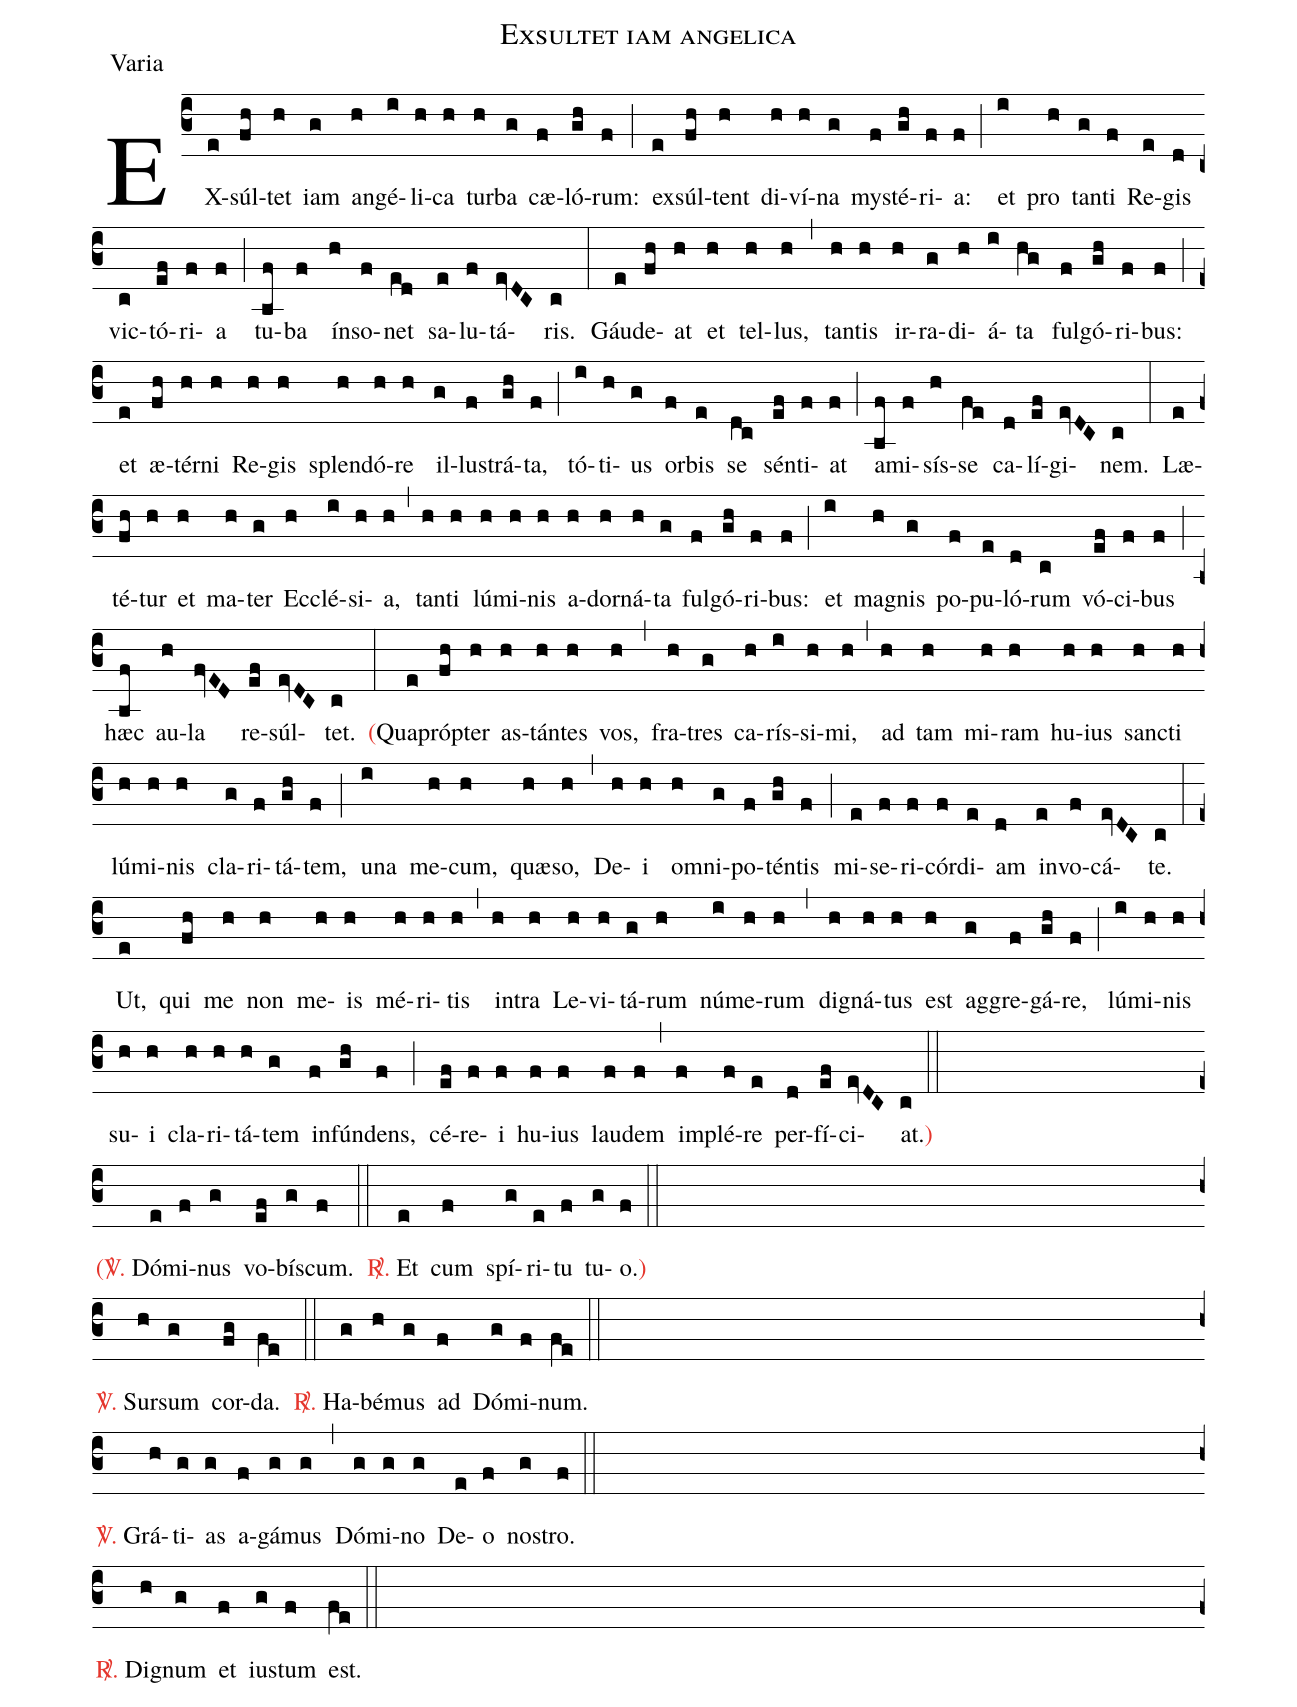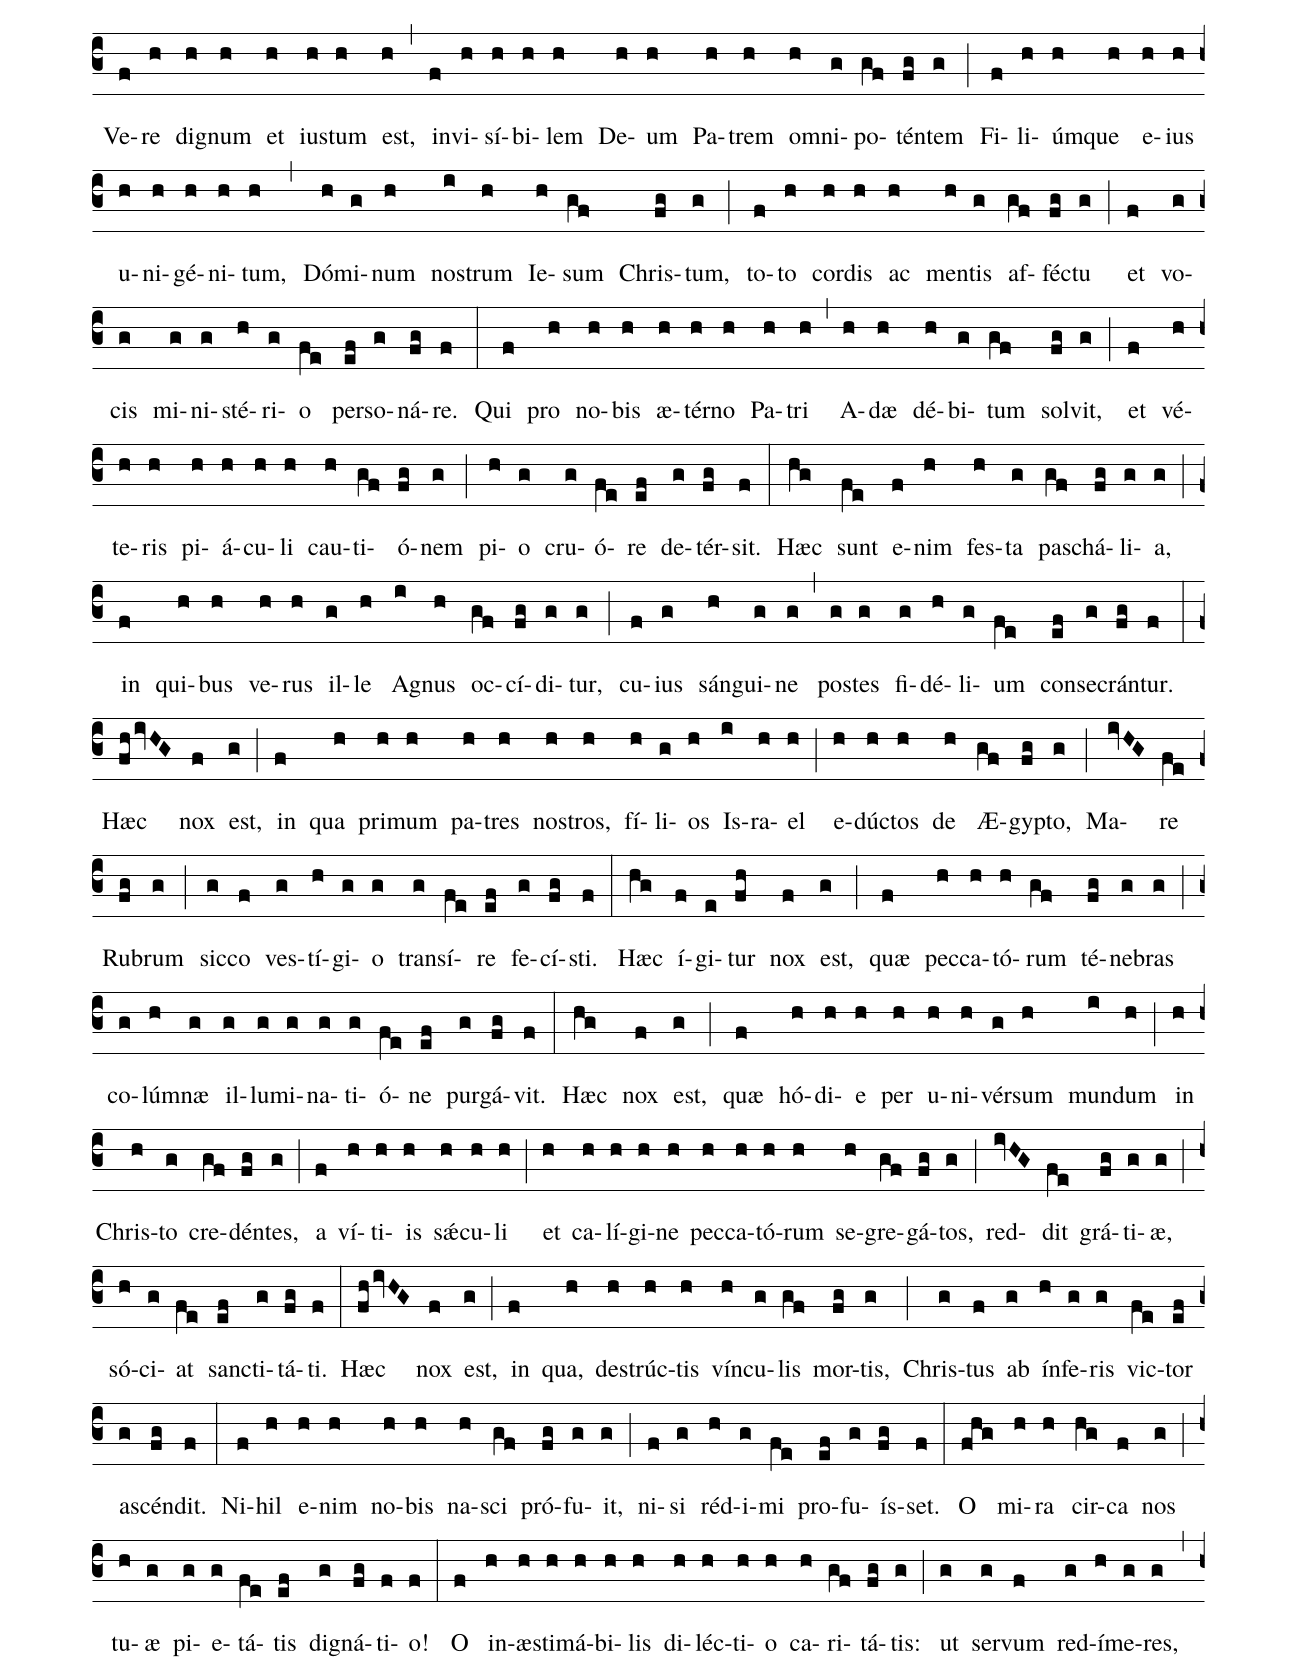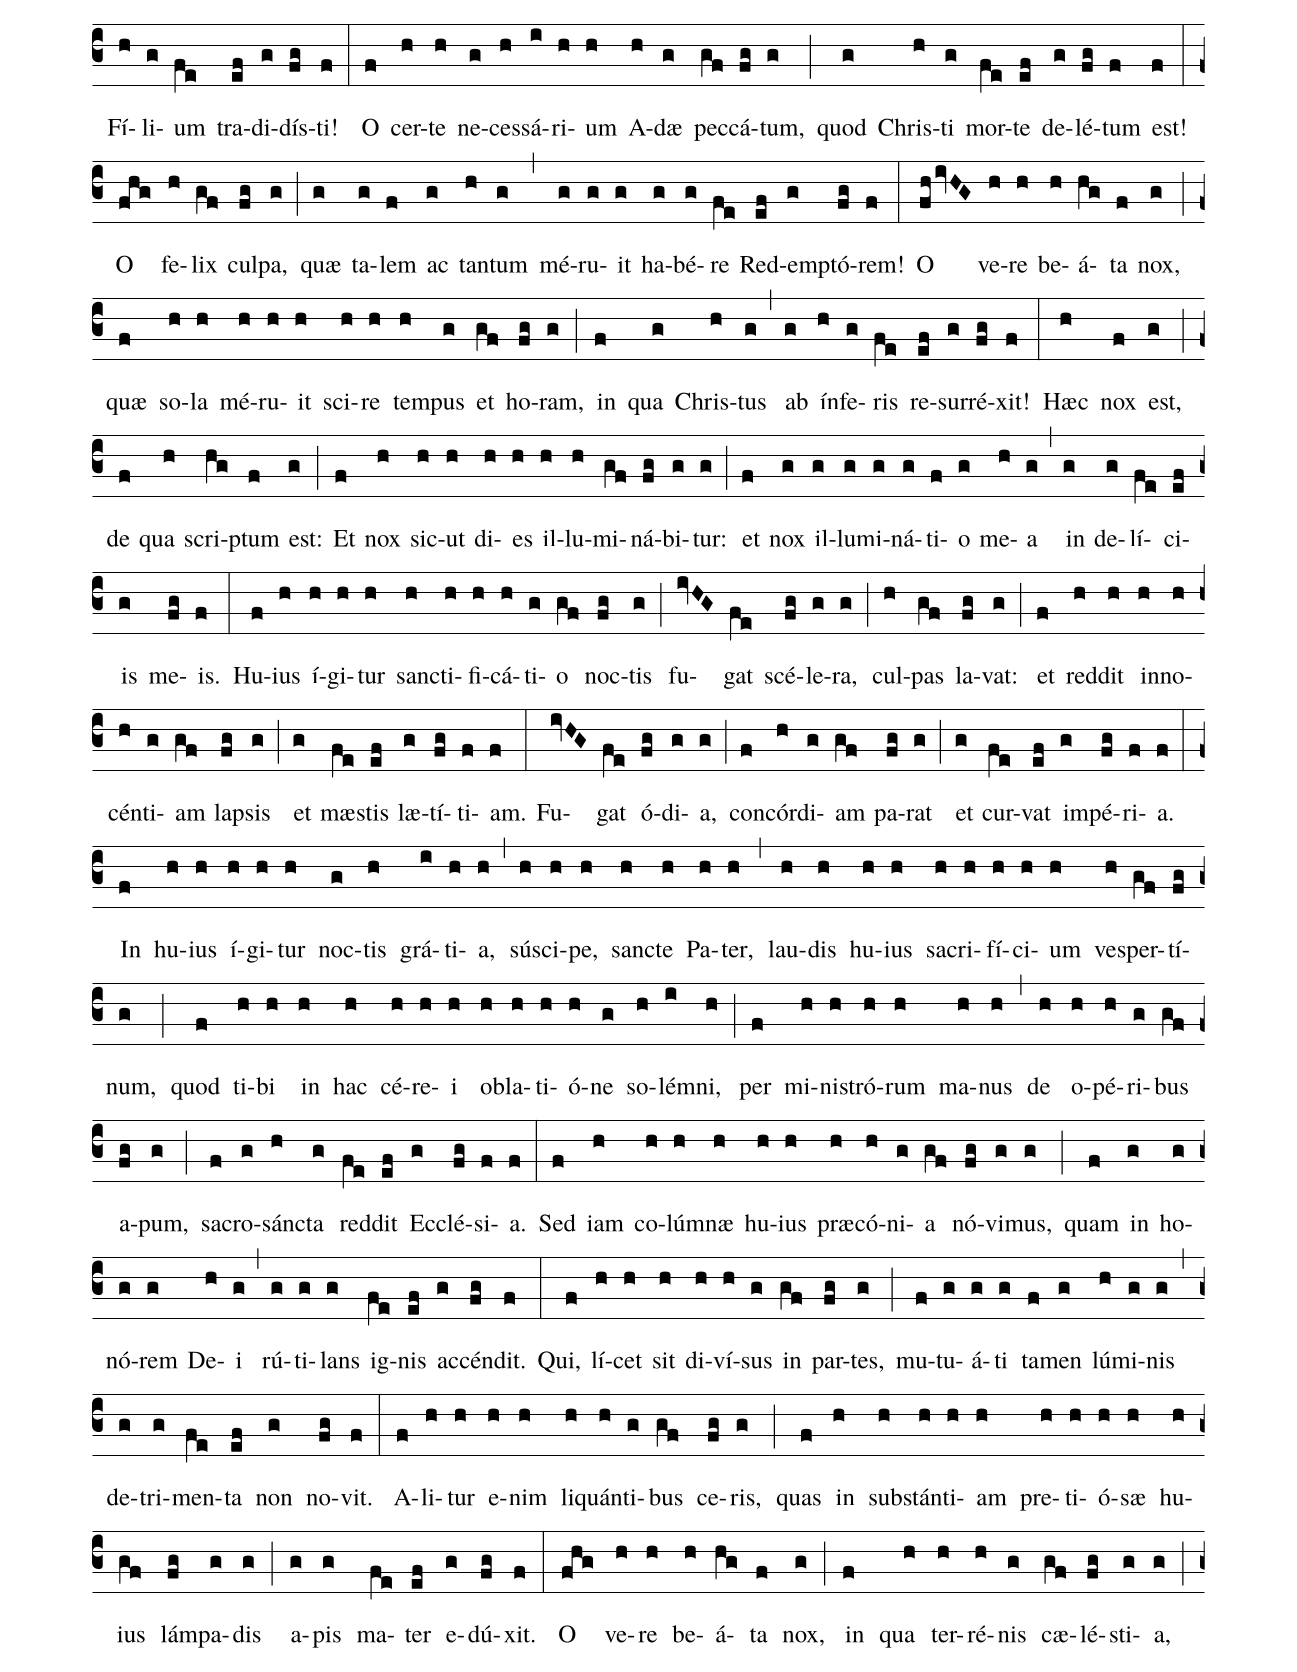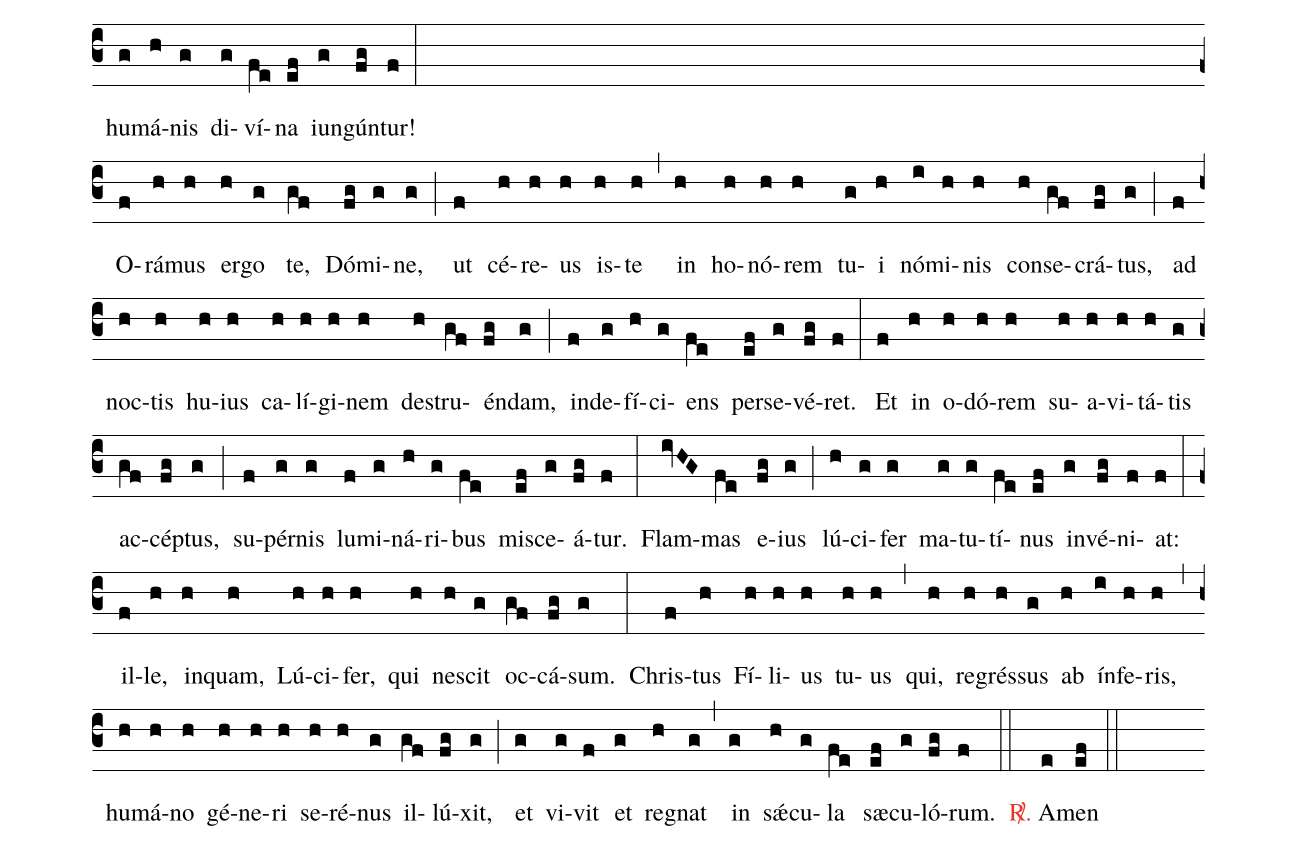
name:Exsultet iam angelica;
office-part:Varia;
%%
name:Exsultet jam Angelica;
office-part:Varia;
%commentary:Præconium paschale;
%%
(c3)EX(e)súl(fh)tet(h) iam(g) an(h)gé(i)li(h)ca(h) tur(h)ba(g) c<sp>ae</sp>-(f)ló-(gh)rum:(f) (;)
ex(e)súl(fh)tent(h) di-(h)ví-(h)na(g) my(f)sté-(gh)ri(f)a:(f) (;)
et(i) pro(h) tan(g)ti(f) Re-(e)gis(d) vic(c)tó-(ef)ri(f)a(f) (;) tu-(bf)ba(f) ín(h)so(f)net(ed) sa-(e)lu-(f)tá(evDC)ris.(c) (:)
Gáu(e)de-(fh)at(h) et(h) tel(h)lus,(h) (,) tan(h)tis(h) ir(h)ra(g)di(h)á(i)ta(hg) ful(f)gó-(gh)ri-(f)bus:(f) (;)
et(e) <sp>ae</sp>-(fh)tér(h)ni(h) Re-(h)gis(h) splen(h)dó-(h)re(h) il(g)lus(f)trá(gh)ta,(f) (;)
tó-(i)ti-(h)us(g) or(f)bis(e) se(dc) sén(ef)ti(f)at(f) (;) a(bf)mi(f)sís(h)se(fe) ca(d)lí(ef)gi(evDC)nem.(c) (:)
L<sp>ae</sp>-(e)té-(fh)tur(h) et(h) ma(h)ter(g) Ec(h)clé(i)si(h)a,(h) (,)
tan(h)ti(h) lú(h)mi(h)nis(h) a(h)dor(h)ná-(h)ta(g) ful(f)gó-(gh)ri(f)bus:(f) (;)
et(i) mag(h)nis(g) po(f)pu-(e)ló-(d)rum(c) vó-(ef)ci-(f)bus(f) (;) h<sp>ae</sp>c(bf) au-(h)la(fvED) re-(ef)súl(evDC)tet.(c) (:)
<c><v>(</v></c>Qua(e)próp(fh)ter(h) as(h)tán(h)tes(h) vos,(h) (,) fra(h)tres(g) ca-(h)rís(i)si(h)mi,(h) (,)
ad(h) tam(h) mi-(h)ram(h) hu-(h)ius(h) sanc(h)ti(h) lú(h)mi-(h)nis(h) cla(g)ri(f)tá(gh)tem,(f) (;)
una(i) me(h)cum,(h) qu<sp>ae</sp>(h)so,(h) (,)
De(h)i(h) om(h)ni-(g)po-(f)tén(gh)tis(f) (;) mi-(e)se-(f)ri-(f)cór(f)di-(e)am(d) in(e)vo(f)cá(evDC)te.(c) (:)
Ut,(e) qui(fh) me(h) non(h) me-(h)is(h) mé(h)ri-(h)tis(h) (,)
in(h)tra(h) Le-(h)vi-(h)tá-(g)rum(h) nú(i)me(h)rum(h) (,) dig(h)ná-(h)tus(h) est(h) ag(g)gre-(f)gá-(gh)re,(f) (;)
lú(i)mi-(h)nis(h) su(h)i(h) cla-(h)ri(h)tá-(h)tem(g) in(f)fún(gh)dens,(f) (;)
cé-(ef)re(f)i(f) hu(f)ius(f) lau(f)dem(f) (,) im(f)plé-(f)re(e) per(d)fí(ef)ci(evDC)at.<c><v>)</v></c>(c) (::Z)
<c><v>(</v></c><c><sp>V/</sp>.</c> Dó(e)mi-(f)nus(g) vo-(ef)bís(g)cum.(f) (::)
<c><sp>R/</sp>.</c> Et(e) cum(f) spí-(g)ri-(e)tu(f) tu(g)o.<c><v>)</v></c>(f) (::Z)
<c><sp>V/</sp>.</c> Sur(h)sum(g) cor(fg)da.(fe) (::)
<c><sp>R/</sp>.</c> Ha(g)bé(h)mus(g) ad(f) Dó(g)mi-(f)num.(fe) (::Z)
<c><sp>V/</sp>.</c> Grá-(h)ti(g)as(g) a(f)gá(g)mus(g) (,) Dó(g)mi-(g)no(g) De(e)o(f) nos(g)tro.(f) (::Z)
<c><sp>R/</sp>.</c> Dig(h)num(g) et(f) ius(g)tum(f) est.(fe) (::Z)
Ve(f)re(h) dig(h)num(h) et(h) ius(h)tum(h) est,(h) (,)
in(f)vi(h)sí(h)bi-(h)lem(h) De-(h)um(h) Pa(h)trem(h) om(h)ni(g)po(gf)tén(fg)tem(g) (;)
Fi(f)li-(h)úm(h)que(h) e-(h)ius(h) u(h)ni-(h)gé-(h)ni(h)tum,(h) (,)
Dó(h)mi-(g)num(h) nos(i)trum(h) Ie-(h)sum(gf) Chris(fg)tum,(g) (;)
to(f)to(h) cor(h)dis(h) ac(h) men(h)tis(g) af-(gf)féc(fg)tu(g) (;) et(f) vo-(g)cis(g) mi-(g)ni(g)sté-(h)ri(g)o(fe) per(ef)so(g)ná(fg)re.(f) (:)
Qui(f) pro(h) no(h)bis(h) <sp>ae</sp>-(h)tér(h)no(h) Pa(h)tri(h) (,) A(h)d<sp>ae</sp>(h) dé(h)bi-(g)tum(gf) sol(fg)vit,(g) (;)
et(f) vé-(h)te-(h)ris(h) pi-(h)á-(h)cu(h)li(h) cau(h)ti(gf)ó(fg)nem(g) (;) pi(h)o(g) cru(g)ó(fe)re(ef) de(g)tér(fg)sit.(f) (:)
H<sp>ae</sp>c(hg) sunt(fe) e-(f)nim(h) fes(h)ta(g) pas(gf)chá-(fg)li(g)a,(g) (;)
in(f) qui(h)bus(h) ve-(h)rus(h) il(g)le(h) Ag(i)nus(h) oc(gf)cí(fg)di(g)tur,(g) (;)
cu-(f)ius(g) sán(h)gui-(g)ne(g) (,) pos(g)tes(g) fi-(g)dé-(h)li(g)um(fe) con(ef)se(g)crán(fg)tur.(f) (:)
H<sp>ae</sp>c(fhivHG) nox(f) est,(g) (;)
in(f) qua(h) pri(h)mum(h) pa(h)tres(h) nos(h)tros,(h) fí(h)li(g)os(h) Is(i)ra-(h)el(h) (;)
e(h)dúc(h)tos(h) de(h) Æ-(gf)gyp(fg)to,(g) (;)
Ma(ivHG)re(fe) Ru(fg)brum(g) (;) sic(g)co(f) ves(g)tí(h)gi(g)o(g) trans(g)í(fe)re(ef) fe(g)cí(fg)sti.(f) (:)
H<sp>ae</sp>c(hg) í(f)gi(e)tur(fh) nox(f) est,(g) (;)
qu<sp>ae</sp>(f) pec(h)ca-(h)tó-(h)rum(gf) té(fg)ne(g)bras(g) (;) co(g)lúm(h)n<sp>ae</sp>(g) il(g)lu(g)mi-(g)na(g)ti(g)ó(fe)ne(ef) pur(g)gá(fg)vit.(f) (:)
H<sp>ae</sp>c(hg) nox(f) est,(g) (;)
qu<sp>ae</sp>(f) hó-(h)di(h)e(h) per(h) u(h)ni-(h)vér(g)sum(h) mun(i)dum(h) (;) in(h) Chris(h)to(g) cre(gf)dén(fg)tes,(g) (;)
a(f) ví(h)ti(h)is(h) s<sp>'ae</sp>(h)cu-(h)li(h) (;) et(h) ca(h)lí(h)gi-(h)ne(h) pec(h)ca-(h)tó-(h)rum(h) se(h)gre-(gf)gá-(fg)tos,(g) (;)
red(ivHG)dit(fe) grá(fg)ti-(g)<sp>ae</sp>,(g) (;) só-(h)ci(g)at(fe) sanc(ef)ti(g)tá(fg)ti.(f) (:)
H<sp>ae</sp>c(fhivHG) nox(f) est,(g) (;)
in(f) qua,(h) des(h)trúc(h)tis(h) vín(h)cu(g)lis(gf) mor(fg)tis,(g) (;)
Chris(g)tus(f) ab(g) ín(h)fe-(g)ris(g) vic(fe)tor(ef) as(g)cén(fg)dit.(f) (:)
Ni-(f)hil(h) e(h)nim(h) no(h)bis(h) na(h)sci(gf) pró-(fg)fu-(g)it,(g) (;)
ni(f)si(g) réd(h)i(g)mi(fe) pro-(ef)fu-(g)ís-(fg)set.(f) (:)
O(fhg) mi-(h)ra(h) cir(hg)ca(f) nos(g) (;) tu(h)<sp>ae</sp>(g) pi(g)e(g)tá(fe)tis(ef) dig(g)ná-(fg)ti(f)o!(f) (:)
O(f) in-(h)<sp>ae</sp>(h)sti(h)má-(h)bi-(h)lis(h) di-(h)léc(h)ti(h)o(h) ca(h)ri(gf)tá-(fg)tis:(g) (;)
ut(g) ser(g)vum(f) red(g)í(h)me-(g)res,(g) (,) Fí(h)li(g)um(fe) tra(ef)di-(g)dís(fg)ti!(f) (:)
O(f) cer(h)te(h) ne-(g)ces(h)sá-(i)ri-(h)um(h) A(h)d<sp>ae</sp>(g) pec(gf)cá(fg)tum,(g) (;)
quod(g) Chris(h)ti(g) mor-(fe)te(ef) de-(g)lé-(fg)tum(f) est!(f) (:)
O(fhg) fe(h)lix(gf) cul(fg)pa,(g) (;)
qu<sp>ae</sp>(g) ta-(g)lem(f) ac(g) tan(h)tum(g) (,) mé-(g)ru-(g)it(g) ha(g)bé(g)re(fe) Red-(ef)emp(g)tó-(fg)rem!(f) (:)
O(fhivHG) ve-(h)re(h) be(h)á(hg)ta(f) nox,(g) (;)
qu<sp>ae</sp>(f) so(h)la(h) mé(h)ru(h)it(h) sci(h)re(h) tem(h)pus(g) et(gf) ho(fg)ram,(g) (;)
in(f) qua(g) Chris(h)tus(g) (,) ab(g) ín(h)fe(g)ris(fe) re-(ef)sur(g)ré-(fg)xit!(f) (:)
H<sp>ae</sp>c(h) nox(f) est,(g) (;) de(f) qua(h) scri(hg)ptum(f) est:(g) (;)
Et(f) nox(h) sic-(h)ut(h) di-(h)es(h) il(h)lu(h)mi-(gf)ná-(fg)bi-(g)tur:(g) (;)
et(f) nox(g) il(g)lu(g)mi-(g)ná-(g)ti(f)o(g) me(h)a(g) (,) in(g) de(g)lí(fe)ci(ef)is(g) me(fg)is.(f) (:)
Hu(f)ius(h) í(h)gi-(h)tur(h) sanc(h)ti(h)fi(h)cá(h)ti(g)o(gf) noc(fg)tis(g) (;) fu(ivHG)gat(fe) scé(fg)le(g)ra,(g) (;) cul(h)pas(gf) la(fg)vat:(g) (;)
et(f) red(h)dit(h) in(h)no(h)cén(h)ti-(g)am(gf) lap(fg)sis(g) (;) et(g) m<sp>ae</sp>s(fe)tis(ef) l<sp>ae</sp>(g)tí(fg)ti(f)am.(f) (:)
Fu(ivHG)gat(fe) ó(fg)di-(g)a,(g) (;) con(f)cór(h)di-(g)am(gf) pa-(fg)rat(g) (;) et(g) cur(fe)vat(ef) im(g)pé(fg)ri(f)a.(f) (:Z)
In(f) hu(h)ius(h) í(h)gi(h)tur(h) noc(g)tis(h) grá(i)ti(h)a,(h) (,) sús(h)ci-(h)pe,(h) sanc(h)te(h) Pa-(h)ter,(h) (,)
lau(h)dis(h) hu-(h)ius(h) sa(h)cri(h)fí(h)ci-(h)um(h) ves(h)per-(gf)tí-(fg)num,(g) (;)
quod(f) ti(h)bi(h) in(h) hac(h) cé-(h)re(h)i(h) o(h)bla(h)ti(h)ó(h)ne(g) so(h)lém(i)ni,(h) (;)
per(f) mi-(h)ni(h)stró-(h)rum(h) ma(h)nus(h) (,)
de(h) o(h)pé-(h)ri-(g)bus(gf) a-(fg)pum,(g) (;) sa(f)cro(g)sánc(h)ta(g) red(fe)dit(ef) Ec(g)clé-(fg)si(f)a.(f) (:)
Sed(f) iam(h) co-(h)lúm(h)n<sp>ae</sp>(h) hu-(h)ius(h) pr<sp>ae</sp>(h)có-(h)ni(g)a(gf) nó(fg)vi(g)mus,(g) (;)
quam(f) in(g) ho(g)nó(g)rem(g) De(h)i(g) (,) rú-(g)ti-(g)lans(g) ig(fe)nis(ef) ac(g)cén(fg)dit.(f) (:)
Qui,(f) lí-(h)cet(h) sit(h) di-(h)ví-(h)sus(g) in(gf) par(fg)tes,(g) (;)
mu(f)tu(g)á(g)ti(g) ta(f)men(g) lú(h)mi(g)nis(g) (,) de(g)tri(g)men(fe)ta(ef) non(g) no-(fg)vit.(f) (:)
A(f)li-(h)tur(h) e(h)nim(h) li(h)quán(h)ti-(g)bus(gf) ce-(fg)ris,(g) (;)
quas(f) in(h) sub(h)stán(h)ti-(h)am(h) pre-(h)ti(h)ó-(h)s<sp>ae</sp>(h) hu(h)ius(gf) lám(fg)pa-(g)dis(g) (;)
a-(g)pis(g) ma(fe)ter(ef) e-(g)dú-(fg)xit.(f) (:)
O(fhg) ve-(h)re(h) be(h)á(hg)ta(f) nox,(g) (;)
in(f) qua(h) ter(h)ré-(h)nis(g) c<sp>ae</sp>(gf)lé(fg)sti-(g)a,(g) (;) hu(g)má-(h)nis(g) di(g)ví(fe)na(ef) iun(g)gún(fg)tur!(f) (:Z)
O-(f)rá(h)mus(h) er(h)go(g) te,(gf) Dó(fg)mi-(g)ne,(g) (;)
ut(f) cé-(h)re-(h)us(h) is(h)te(h) (,) in(h) ho(h)nó(h)rem(h) tu(g)i(h) nó(i)mi(h)nis(h) con(h)se(gf)crá-(fg)tus,(g) (;)
ad(f) noc(h)tis(h) hu-(h)ius(h) ca(h)lí(h)gi(h)nem(h) de(h)stru-(gf)én(fg)dam,(g) (;)
in(f)de-(g)fí(h)ci-(g)ens(fe) per(ef)se-(g)vé-(fg)ret.(f) (:)
Et(f) in(h) o(h)dó-(h)rem(h) su(h)a(h)vi(h)tá-(h)tis(g) ac(gf)cép(fg)tus,(g) (;)
su(f)pér(g)nis(g) lu(f)mi(g)ná(h)ri(g)bus(fe) mi(ef)sce(g)á(fg)tur.(f) (:)
Flam(ivHG)mas(fe) e(fg)ius(g) (;) lú(h)ci(g)fer(g) ma(g)tu(g)tí(fe)nus(ef) in(g)vé(fg)ni-(f)at:(f) (:)
il-(f)le,(h) in(h)quam,(h) Lú-(h)ci(h)fer,(h) qui(h) nes(h)cit(g) oc(gf)cá-(fg)sum.(g) (:)
Chris(f)tus(h) Fí(h)li(h)us(h) tu(h)us(h) (,)
qui,(h) re(h)grés(h)sus(g) ab(h) ín(i)fe(h)ris,(h) (,) hu(h)má(h)no(h) gé(h)ne-(h)ri(h) se-(h)ré(h)nus(g) il(gf)lú(fg)xit,(g) (;)
et(g) vi(g)vit(f) et(g) reg(h)nat(g) (,) in(g) s<sp>'ae</sp>(h)cu(g)la(fe) s<sp>ae</sp>(ef)cu-(g)ló-(fg)rum.(f) (::)
<c><sp>R/</sp>.</c> A(e)men(ef) (::)
